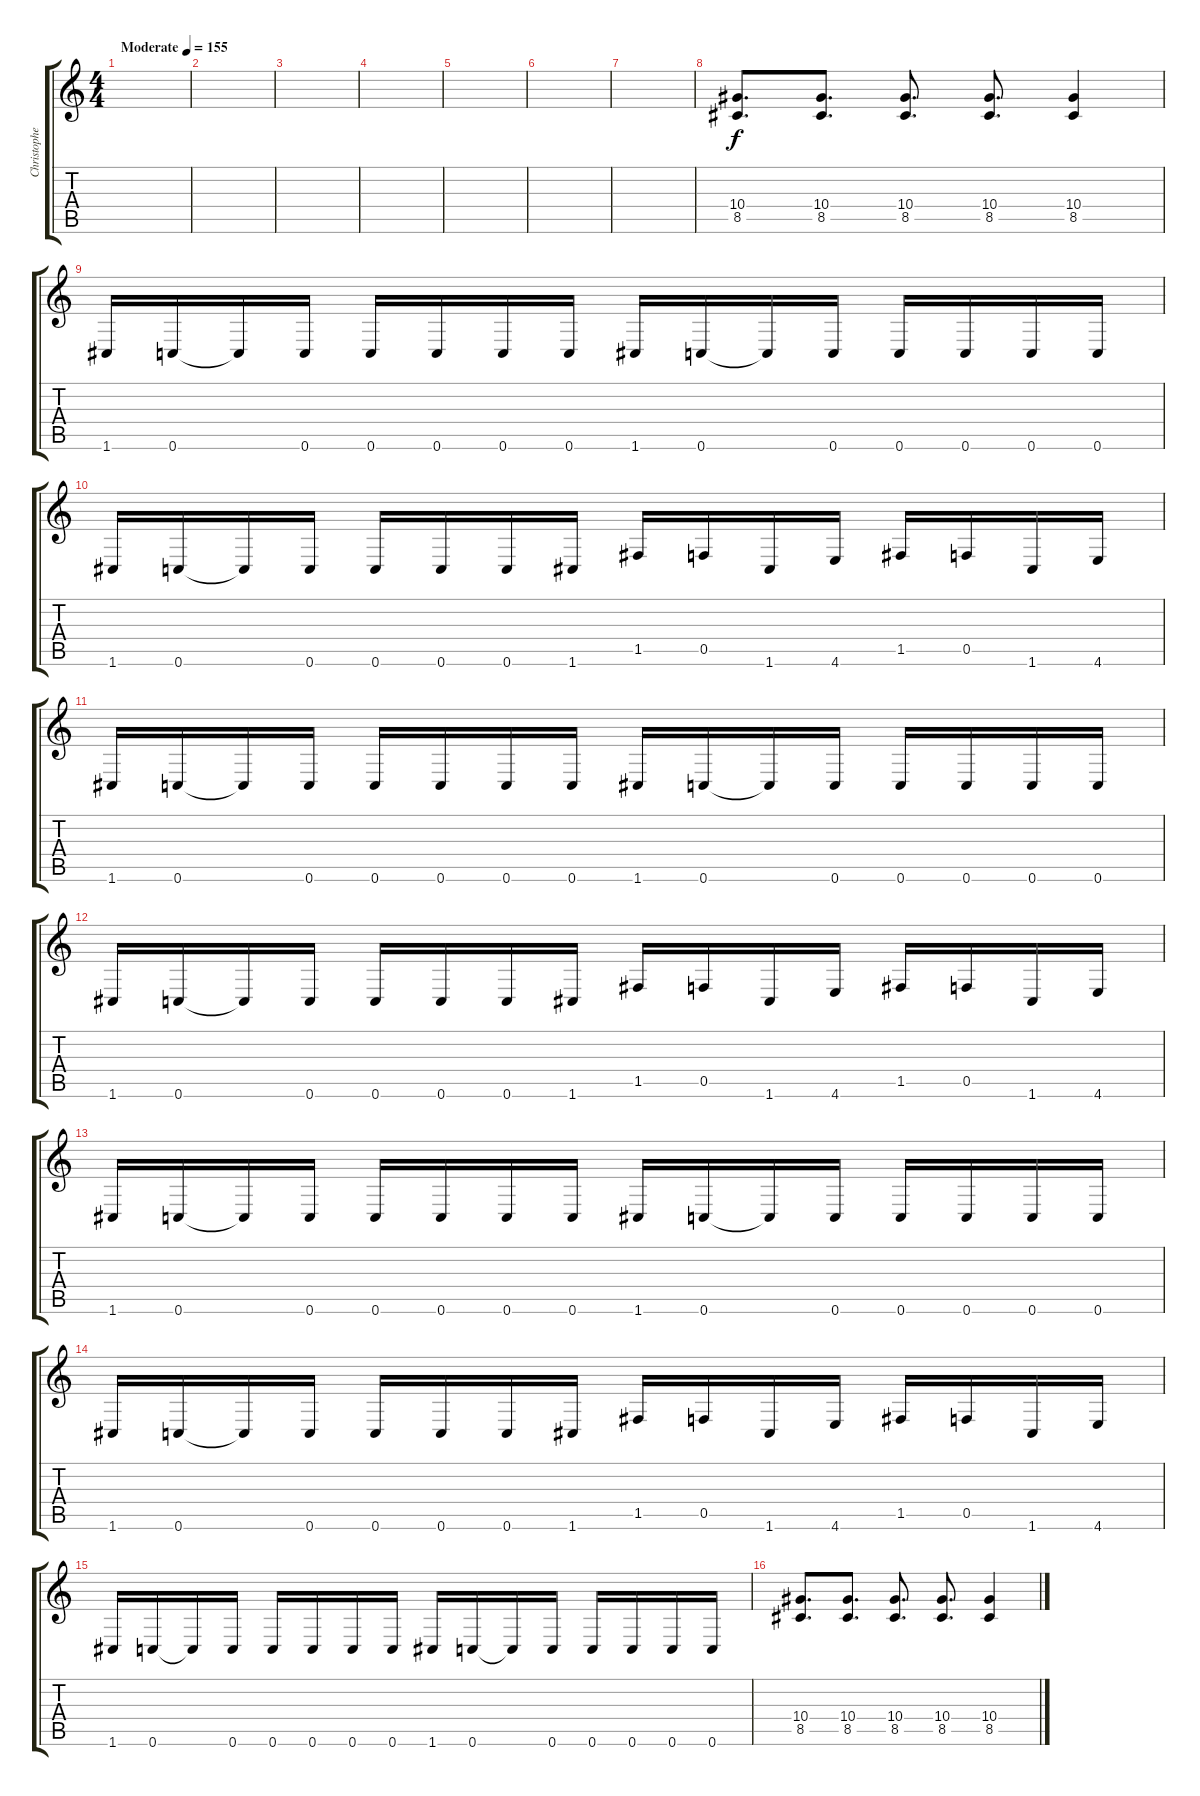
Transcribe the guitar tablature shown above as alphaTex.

\track ("Christopher Amott" "Christophe") {instrument distortionguitar}
\staff {score tabs}
\tuning (C4 G3 Eb3 Bb2 F2 C2) {hide}
\ts (4 4)
\tempo (155 "Moderate")
\clef g2
\ks c
|
|
|
|
|
|
|
(10.4 8.5).8{d} (10.4 8.5).8{d} (10.4 8.5).8{d} (10.4 8.5).8{d} (10.4 8.5).4 |
1.6.16 0.6.16 0.6{t}.16 0.6.16 0.6.16 0.6.16 0.6.16 0.6.16 1.6.16 0.6.16 0.6{t}.16 0.6.16 0.6.16 0.6.16 0.6.16 0.6.16 |
1.6.16 0.6.16 0.6{t}.16 0.6.16 0.6.16 0.6.16 0.6.16 1.6.16 1.5.16 0.5.16 1.6.16 4.6.16 1.5.16 0.5.16 1.6.16 4.6.16 |
1.6.16 0.6.16 0.6{t}.16 0.6.16 0.6.16 0.6.16 0.6.16 0.6.16 1.6.16 0.6.16 0.6{t}.16 0.6.16 0.6.16 0.6.16 0.6.16 0.6.16 |
1.6.16 0.6.16 0.6{t}.16 0.6.16 0.6.16 0.6.16 0.6.16 1.6.16 1.5.16 0.5.16 1.6.16 4.6.16 1.5.16 0.5.16 1.6.16 4.6.16 |
1.6.16 0.6.16 0.6{t}.16 0.6.16 0.6.16 0.6.16 0.6.16 0.6.16 1.6.16 0.6.16 0.6{t}.16 0.6.16 0.6.16 0.6.16 0.6.16 0.6.16 |
1.6.16 0.6.16 0.6{t}.16 0.6.16 0.6.16 0.6.16 0.6.16 1.6.16 1.5.16 0.5.16 1.6.16 4.6.16 1.5.16 0.5.16 1.6.16 4.6.16 |
1.6.16 0.6.16 0.6{t}.16 0.6.16 0.6.16 0.6.16 0.6.16 0.6.16 1.6.16 0.6.16 0.6{t}.16 0.6.16 0.6.16 0.6.16 0.6.16 0.6.16 |
(10.4 8.5).8{d} (10.4 8.5).8{d} (10.4 8.5).8{d} (10.4 8.5).8{d} (10.4 8.5).4
